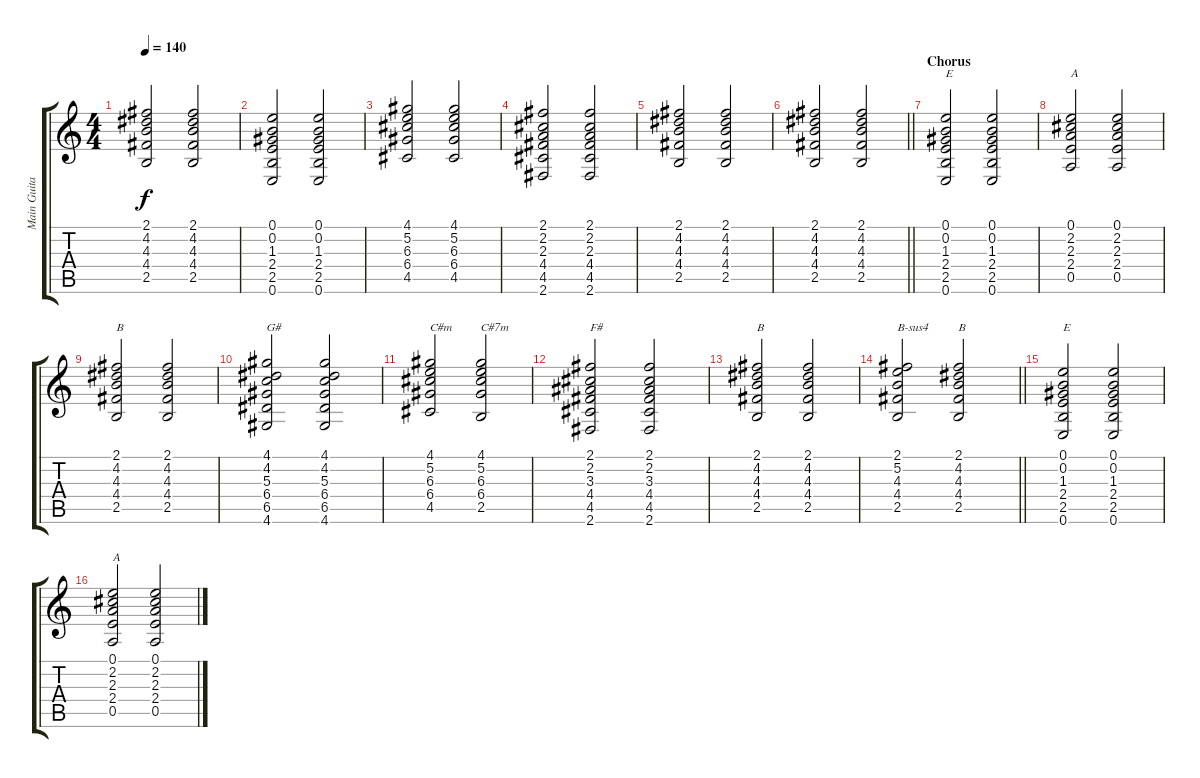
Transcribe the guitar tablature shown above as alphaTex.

\track ("Main Guitar" "Main Guita") {instrument acousticguitarsteel}
\staff {score tabs}
\tuning (E4 B3 G3 D3 A2 E2) {hide}
\ts (4 4)
\tempo 140
\clef g2
\ks c
(2.1 4.2 4.3 4.4 2.5).2{dy f} (2.1 4.2 4.3 4.4 2.5).2 |
(0.1 0.2 1.3 2.4 2.5 0.6).2 (0.1 0.2 1.3 2.4 2.5 0.6).2 |
(4.1 5.2 6.3 6.4 4.5).2 (4.1 5.2 6.3 6.4 4.5).2 |
(2.1 2.2 2.3 4.4 4.5 2.6).2 (2.1 2.2 2.3 4.4 4.5 2.6).2 |
(2.1 4.2 4.3 4.4 2.5).2 (2.1 4.2 4.3 4.4 2.5).2 |
\barLineRight lightlight
(2.1 4.2 4.3 4.4 2.5).2 (2.1 4.2 4.3 4.4 2.5).2 |
\section ("" "Chorus")
(0.1 0.2 1.3 2.4 2.5 0.6).2{txt "E"} (0.1 0.2 1.3 2.4 2.5 0.6).2 |
(0.1 2.2 2.3 2.4 0.5).2{txt "A"} (0.1 2.2 2.3 2.4 0.5).2 |
(2.1 4.2 4.3 4.4 2.5).2{txt "B"} (2.1 4.2 4.3 4.4 2.5).2 |
(4.1 4.2 5.3 6.4 6.5 4.6).2{txt "G#"} (4.1 4.2 5.3 6.4 6.5 4.6).2 |
(4.1 5.2 6.3 6.4 4.5).2{txt "C#m"} (4.1 5.2 6.3 6.4 2.5).2{txt "C#7m"} |
(2.1 2.2 3.3 4.4 4.5 2.6).2{txt "F#"} (2.1 2.2 3.3 4.4 4.5 2.6).2 |
(2.1 4.2 4.3 4.4 2.5).2{txt "B"} (2.1 4.2 4.3 4.4 2.5).2 |
\barLineRight lightlight
(2.1 5.2 4.3 4.4 2.5).2{txt "B-sus4"} (2.1 4.2 4.3 4.4 2.5).2{txt "B"} |
(0.1 0.2 1.3 2.4 2.5 0.6).2{txt "E"} (0.1 0.2 1.3 2.4 2.5 0.6).2 |
(0.1 2.2 2.3 2.4 0.5).2{txt "A"} (0.1 2.2 2.3 2.4 0.5).2
